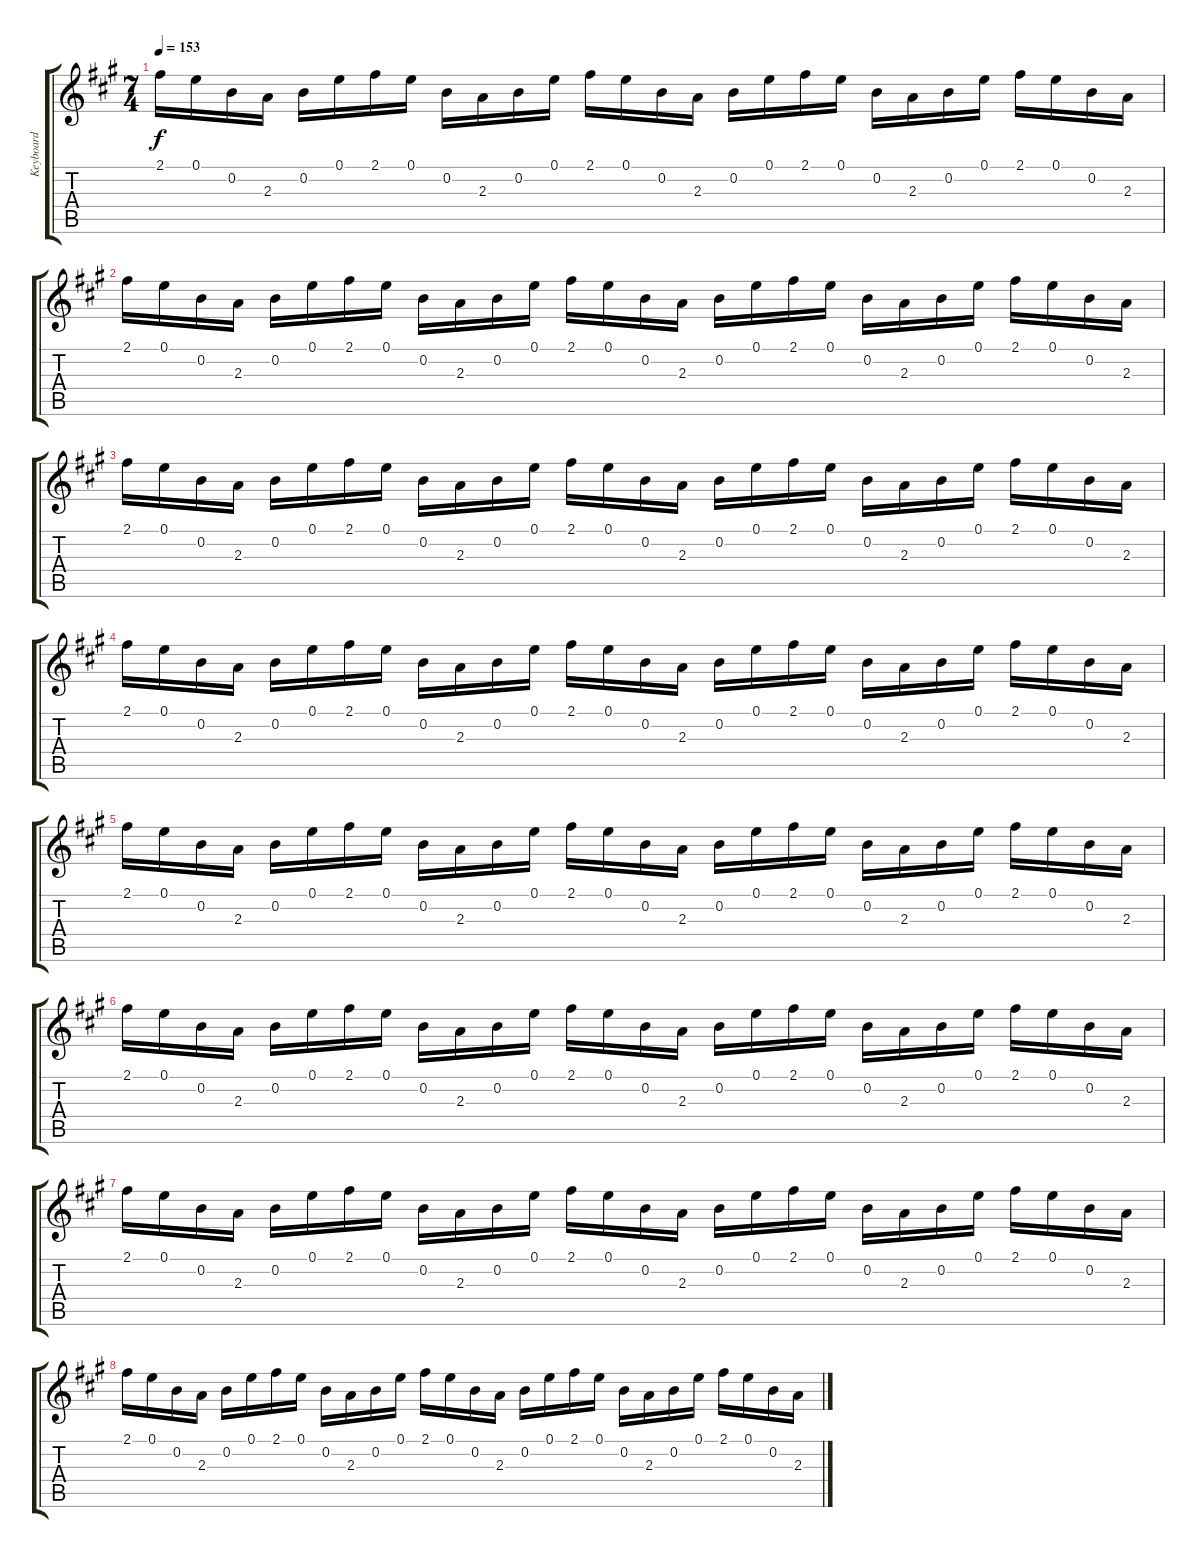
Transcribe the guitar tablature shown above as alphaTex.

\track ("Keyboard" "Keyboard") {instrument acousticgrandpiano}
\staff {score tabs}
\tuning (E5 B4 G4 D4 A3 E3) {hide}
\ts (7 4)
\tempo 153
\clef g2
\ks a
2.1.16{dy f} 0.1.16 0.2.16 2.3.16 0.2.16 0.1.16 2.1.16 0.1.16 0.2.16 2.3.16 0.2.16 0.1.16 2.1.16 0.1.16 0.2.16 2.3.16 0.2.16 0.1.16 2.1.16 0.1.16 0.2.16 2.3.16 0.2.16 0.1.16 2.1.16 0.1.16 0.2.16 2.3.16 |
2.1.16 0.1.16 0.2.16 2.3.16 0.2.16 0.1.16 2.1.16 0.1.16 0.2.16 2.3.16 0.2.16 0.1.16 2.1.16 0.1.16 0.2.16 2.3.16 0.2.16 0.1.16 2.1.16 0.1.16 0.2.16 2.3.16 0.2.16 0.1.16 2.1.16 0.1.16 0.2.16 2.3.16 |
2.1.16 0.1.16 0.2.16 2.3.16 0.2.16 0.1.16 2.1.16 0.1.16 0.2.16 2.3.16 0.2.16 0.1.16 2.1.16 0.1.16 0.2.16 2.3.16 0.2.16 0.1.16 2.1.16 0.1.16 0.2.16 2.3.16 0.2.16 0.1.16 2.1.16 0.1.16 0.2.16 2.3.16 |
2.1.16 0.1.16 0.2.16 2.3.16 0.2.16 0.1.16 2.1.16 0.1.16 0.2.16 2.3.16 0.2.16 0.1.16 2.1.16 0.1.16 0.2.16 2.3.16 0.2.16 0.1.16 2.1.16 0.1.16 0.2.16 2.3.16 0.2.16 0.1.16 2.1.16 0.1.16 0.2.16 2.3.16 |
2.1.16 0.1.16 0.2.16 2.3.16 0.2.16 0.1.16 2.1.16 0.1.16 0.2.16 2.3.16 0.2.16 0.1.16 2.1.16 0.1.16 0.2.16 2.3.16 0.2.16 0.1.16 2.1.16 0.1.16 0.2.16 2.3.16 0.2.16 0.1.16 2.1.16 0.1.16 0.2.16 2.3.16 |
2.1.16 0.1.16 0.2.16 2.3.16 0.2.16 0.1.16 2.1.16 0.1.16 0.2.16 2.3.16 0.2.16 0.1.16 2.1.16 0.1.16 0.2.16 2.3.16 0.2.16 0.1.16 2.1.16 0.1.16 0.2.16 2.3.16 0.2.16 0.1.16 2.1.16 0.1.16 0.2.16 2.3.16 |
2.1.16 0.1.16 0.2.16 2.3.16 0.2.16 0.1.16 2.1.16 0.1.16 0.2.16 2.3.16 0.2.16 0.1.16 2.1.16 0.1.16 0.2.16 2.3.16 0.2.16 0.1.16 2.1.16 0.1.16 0.2.16 2.3.16 0.2.16 0.1.16 2.1.16 0.1.16 0.2.16 2.3.16 |
2.1.16 0.1.16 0.2.16 2.3.16 0.2.16 0.1.16 2.1.16 0.1.16 0.2.16 2.3.16 0.2.16 0.1.16 2.1.16 0.1.16 0.2.16 2.3.16 0.2.16 0.1.16 2.1.16 0.1.16 0.2.16 2.3.16 0.2.16 0.1.16 2.1.16 0.1.16 0.2.16 2.3.16
